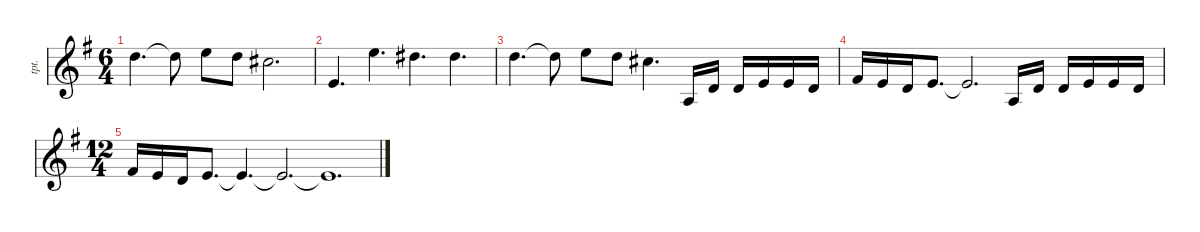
\defaultSystemsLayout 4
\hideDynamics
\bracketExtendMode groupsimilarinstruments
\otherSystemsTrackNameOrientation horizontal
\track ("Trumpet" "tpt.") {defaultSystemsLayout 4 instrument trumpet}
\staff {score}
\tuning (E4 B3 G3 D3 A2 E2)
\ts (6 4)
\tempo (120 hide)
\clef g2
\ks eminor
15.2{acc forcenatural}.4{d dy f beam Down} 15.2{t acc forcenatural}.8{beam Down} 17.2{acc forcenatural}.8{beam Down} 15.2{acc forcenatural}.8{beam Down} 14.2{acc #}.2{d beam Down} |
0.6{acc forcenatural}.4{d ot 15mb beam Up} 17.2{acc forcenatural}.4{d beam Down} 16.2{acc #}.4{d beam Down} 16.2{acc #}.4{d beam Down} |
15.2{acc forcenatural}.4{d beam Down} 15.2{t acc forcenatural}.8{beam Down} 17.2{acc forcenatural}.8{beam Down} 15.2{acc forcenatural}.8{beam Down} 14.2{acc #}.4{d beam Down} 7.4{acc forcenatural}.16{beam Up} 7.3{acc forcenatural}.16{beam Up} 7.3{acc forcenatural}.16{beam Up} 9.3{acc forcenatural}.16{beam Up} 9.3{acc forcenatural}.16{beam Up} 7.3{acc forcenatural}.16{beam Up} |
11.3{acc #}.16{beam Up} 9.3{acc forcenatural}.16{beam Up} 7.3{acc forcenatural}.16{beam Up} 9.3{acc forcenatural}.8{d beam Up} 9.3{t acc forcenatural}.2{d beam Up} 7.4{acc forcenatural}.16{beam Up} 7.3{acc forcenatural}.16{beam Up} 7.3{acc forcenatural}.16{beam Up} 9.3{acc forcenatural}.16{beam Up} 9.3{acc forcenatural}.16{beam Up} 7.3{acc forcenatural}.16{beam Up} |
\ts (12 4)
\beaming (8 24)
11.3{acc #}.16{beam Up} 9.3{acc forcenatural}.16{beam Up} 7.3{acc forcenatural}.16{beam Up} 9.3{acc forcenatural}.8{d beam Up} 9.3{t acc forcenatural}.4{d beam Up} 9.3{t acc forcenatural}.2{d beam Up} 9.3{t acc forcenatural}.1{d beam Up}
